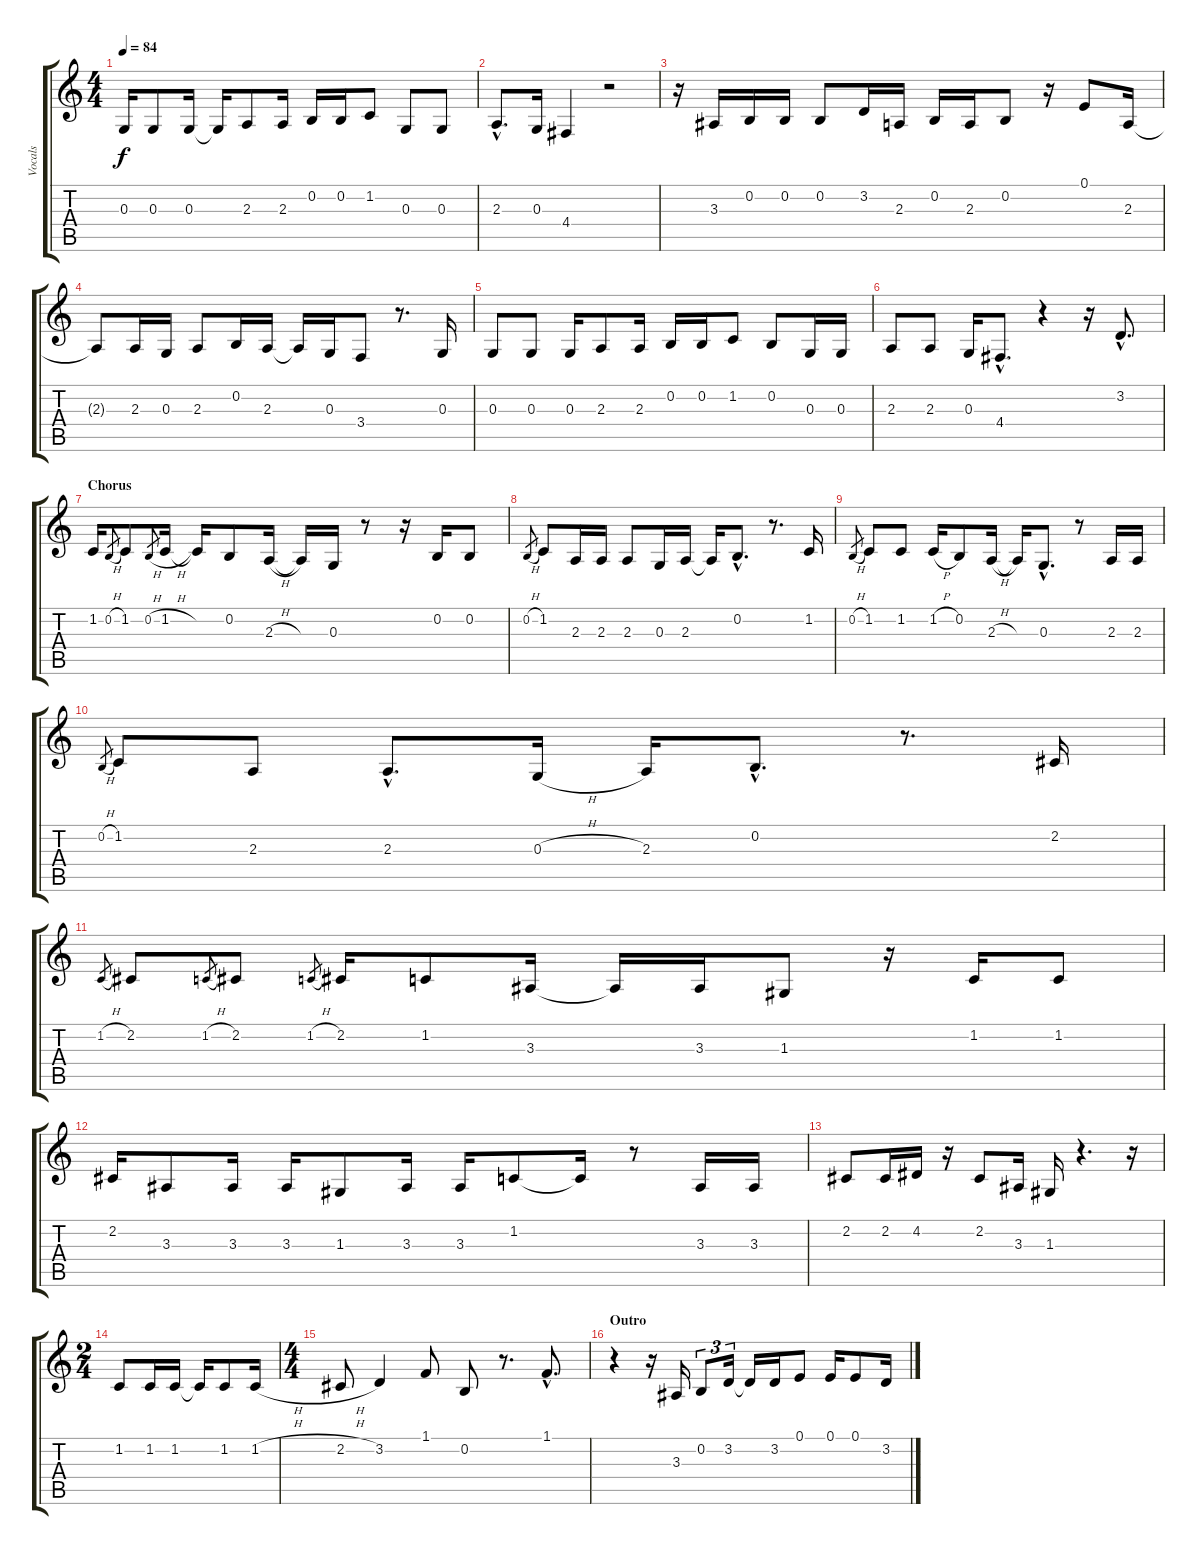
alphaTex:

\track ("Vocals" "Vocals") {instrument sopranosax}
\staff {score tabs}
\tuning (E4 B3 G3 D3 A2 E2) {hide}
\ts (4 4)
\tempo 84
\clef g2
\ks aminor
0.3.16{dy f} 0.3.8 0.3.16 0.3{t}.16 2.3.8 2.3.16 0.2.16 0.2.16 1.2.8 0.3.8 0.3.8 |
2.3{hac}.8{d} 0.3.16 4.4.4 r.2 |
r.16 3.3.16 0.2.16 0.2.16 0.2.8 3.2.16 2.3.16 0.2.16 2.3.16 0.2.8 r.16 0.1.8 2.3.16 |
2.3{t}.8 2.3.16 0.3.16 2.3.8 0.2.16 2.3.16 2.3{t}.16 0.3.16 3.4.8 r.8{d} 0.3.16 |
0.3.8 0.3.8 0.3.16 2.3.8 2.3.16 0.2.16 0.2.16 1.2.8 0.2.8 0.3.16 0.3.16 |
2.3.8 2.3.8 0.3.16 4.4{hac}.8{d} r.4 r.16 3.2{hac}.8{d} |
\section ("" "Chorus")
1.2.16 0.2{h}.8{gr} 1.2.8 0.2{h}.8{gr} 1.2{h}.16 1.2{t}.16 0.2.8 2.3{h}.16 2.3{t}.16 0.3.16 r.8 r.16 0.2.16 0.2.8 |
0.2{h}.8{gr} 1.2.8 2.3.16 2.3.16 2.3.8 0.3.16 2.3.16 2.3{t}.16 0.2{hac}.8{d} r.8{d} 1.2.16 |
0.2{h}.8{gr} 1.2.8 1.2.8 1.2{h}.16 0.2.8 2.3{h}.16 2.3{t}.16 0.3{hac}.8{d} r.8 2.3.16 2.3.16 |
0.2{h}.8{gr} 1.2.8 2.3.8 2.3{hac}.8{d} 0.3{h}.16 2.3.16 0.2{hac}.8{d} r.8{d} 2.2.16 |
1.2{h}.8{gr} 2.2.8 1.2{h}.8{gr} 2.2.8 1.2{h}.8{gr} 2.2.16 1.2.8 3.3.16 3.3{t}.16 3.3.16 1.3.8 r.16 1.2.16 1.2.8 |
2.2.16 3.3.8 3.3.16 3.3.16 1.3.8 3.3.16 3.3.16 1.2.8 1.2{t}.16 r.8 3.3.16 3.3.16 |
2.2.8 2.2.16 4.2.16 r.16 2.2.8 3.3.16 1.3.16 r.4{d} r.16 |
\ts (2 4)
1.2.8 1.2.16 1.2.16 1.2{t}.16 1.2.8 1.2{h}.16 |
\ts (4 4)
2.2{h}.8 3.2.4 1.1.8 0.2.8 r.8{d} 1.1{hac}.8{d} |
\section ("" "Outro")
r.4 r.16 3.3.16 0.2.8{tu (3 2)} 3.2.16{tu (3 2)} 3.2{t}.16 3.2.16 0.1.8 0.1.16 0.1.8 3.2.16
